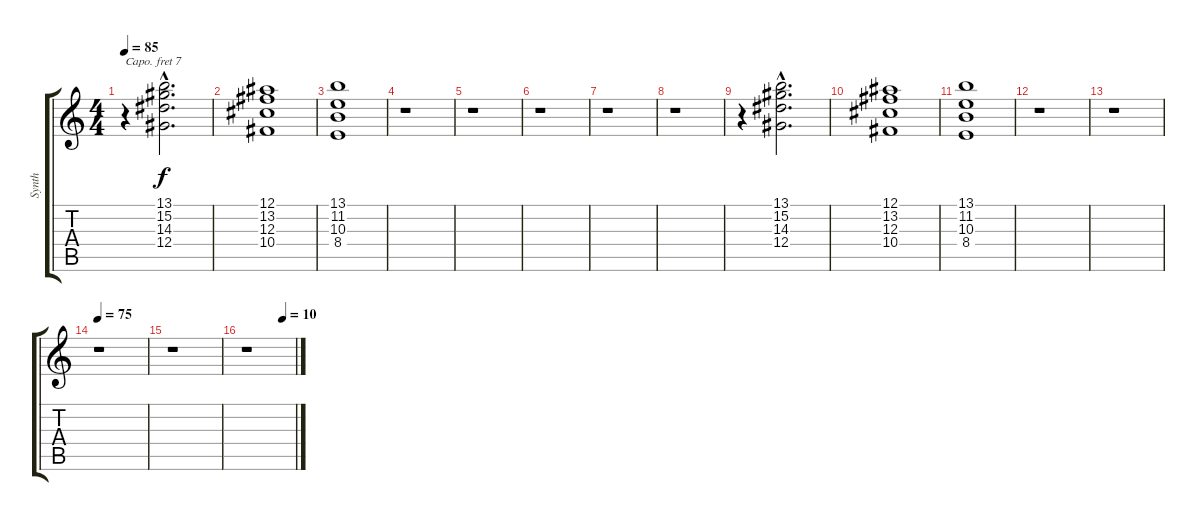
\track ("Synth" "Synth") {instrument stringensemble1}
\staff {score tabs}
\capo 7
\tuning (Eb4 Bb3 Gb3 Db3 Ab2 Eb2) {hide}
\ts (4 4)
\tempo 85
\clef g2
\ks c
r.4{dy f} (13.1{hac} 15.2{hac} 14.3{hac} 12.4{hac}).2{d} |
(12.1 13.2 12.3 10.4).1 |
(13.1 11.2 10.3 8.4).1 |
r.1 |
r.1 |
r.1 |
r.1 |
r.1 |
r.4 (13.1{hac} 15.2{hac} 14.3{hac} 12.4{hac}).2{d} |
(12.1 13.2 12.3 10.4).1 |
(13.1 11.2 10.3 8.4).1 |
r.1 |
r.1 |
\tempo 75
r.1 |
r.1 |
\tempo (10 0.75)
r.1
